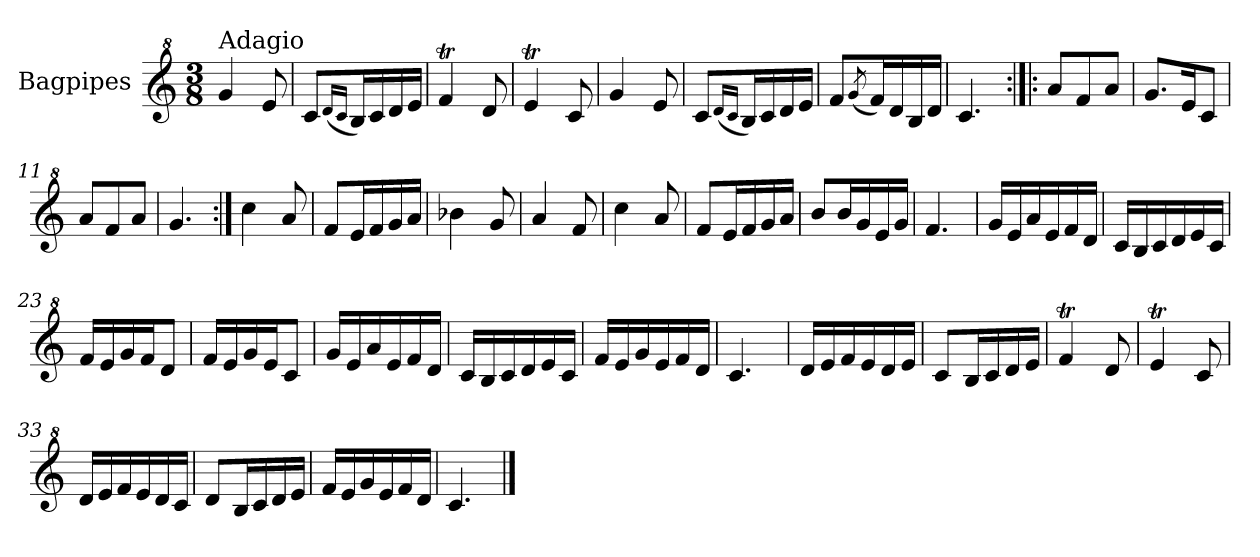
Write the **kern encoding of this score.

**kern
*part1
*staff1
*I"Bagpipes
*I'Bag
*clefG^2
*k[]
*C:
*M3/8
=1
!LO:TX:a:t=Adagio
4gg/
8ee/
=2
8cc/L
(16qdd/LL
16qcc/JJ
16b/L)
16cc/
16dd/
16ee/JJ
=3
4ffT/
8dd/
=4
4eet/
8cc/
=5
4gg/
8ee/
=6
8cc/L
(16qdd/LL
16qcc/JJ
16b/L)
16cc/
16dd/
16ee/JJ
=7
8ff/L
(8qgg/
16ff/L)
16dd/
16b/
16dd/JJ
=8
4.cc/
=9:|!|:
8aa/L
8ff/
8aa/J
=10
8.gg/L
16ee/K
8cc/J
!!LO:LB:g=z
=11
8aa/L
8ff/
8aa/J
=12
4.gg/
=13:|!
4ccc\
8aa/
=14
8ff/L
16ee/L
16ff/
16gg/
16aa/JJ
=15
4bb-X\
8gg/
=16
4aa/
8ff/
=17
4ccc\
8aa/
=18
8ff/L
16ee/L
16ff/
16gg/
16aa/JJ
=19
8bb/L
16bb/L
16gg/
16ee/
16gg/JJ
=20
4.ff/
=21
16gg/LL
16ee/
16aa/
16ee/
16ff/
16dd/JJ
!!LO:LB:g=z
=22
16cc/LL
16b/
16cc/
16dd/
16ee/
16cc/JJ
=23
16ff/LL
16ee/
16gg/
16ff/J
8dd/J
=24
16ff/LL
16ee/
16gg/
16ee/J
8cc/J
=25
16gg/LL
16ee/
16aa/
16ee/
16ff/
16dd/JJ
=26
16cc/LL
16b/
16cc/
16dd/
16ee/
16cc/JJ
=27
16ff/LL
16ee/
16gg/
16ee/
16ff/
16dd/JJ
=28
4.cc/
=29
16dd/LL
16ee/
16ff/
16ee/
16dd/
16ee/JJ
!!LO:LB:g=z
=30
8cc/L
16b/L
16cc/
16dd/
16ee/JJ
=31
4ffT/
8dd/
=32
4eet/
8cc/
=33
16dd/LL
16ee/
16ff/
16ee/
16dd/
16cc/JJ
=34
8dd/L
16b/L
16cc/
16dd/
16ee/JJ
=35
16ff/LL
16ee/
16gg/
16ee/
16ff/
16dd/JJ
=36
4.cc/
==
*-
